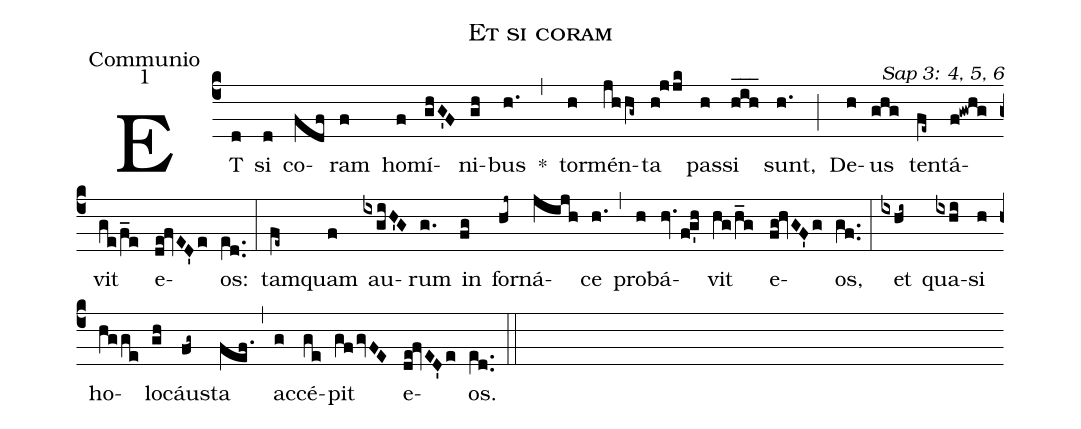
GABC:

name: Et si coram;
office-part: Communio;
mode: 1;
commentary: Sap 3: 4, 5, 6;
%%
(c4) ET(d) si(d) co(fdf)ram(f) ho(f)mí(ghG'F)ni(gh)bus(h.) *(,) tor(h)mén(jhhg~)ta(h!jjk) pas(h)si(h_i_h_) sunt,(h.) (;) De(h)us(ghg) ten(fe~)tá(f!gwhg)vit(ge/f_e) e(de!fvED'e)os:(e[ll:1]d..) (:)
tam(fe~)quam(f) au(ixgiH'G)rum(g.) in(fg) for(hj~)ná(jijh)ce(h.) (,) pro(h)bá(hv.fg'h)vit(hg/h_g) e(fg!hvGF'g)os,(gf..) (:)
et(ixhi~) qua(ixhi)si(h) ho(hgge)lo(gh)cáus(fg~)ta(fef.) (,) ac(g)cé(ge)pit(gfgvFE) e(de!fvED'e)os.(e[ll:1]d..) (::)
